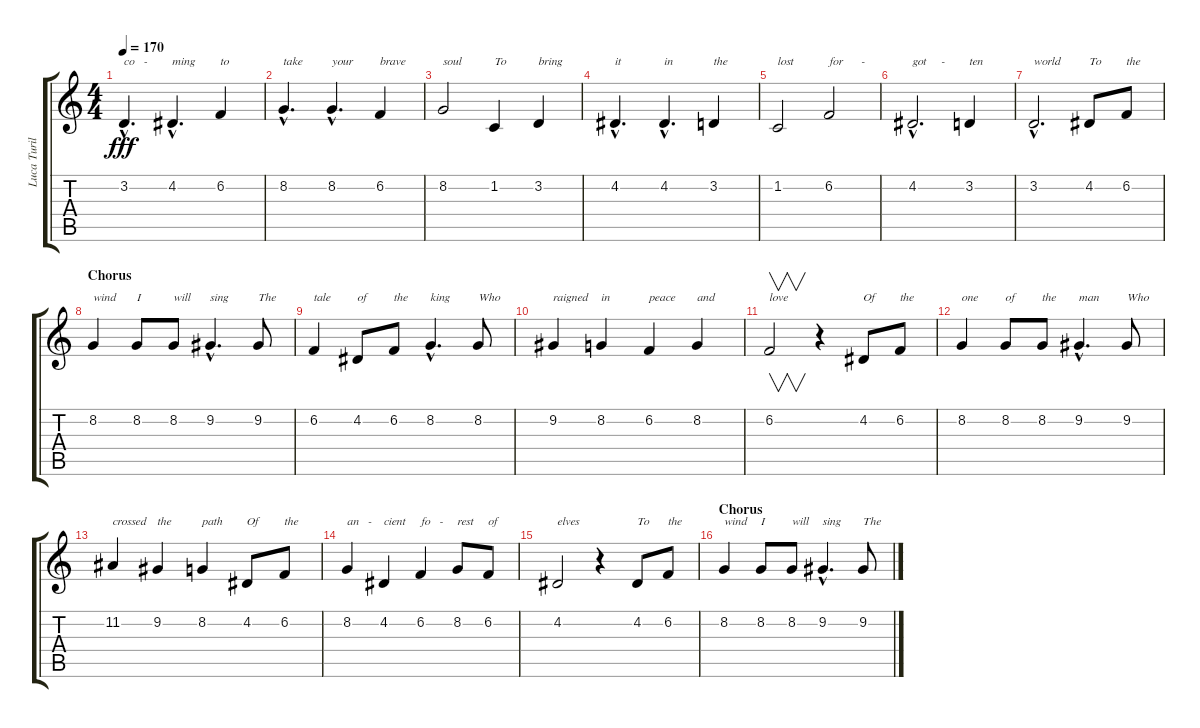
\track ("Luca Turilli" "Luca Turil") {instrument cello}
\staff {score tabs}
\tuning (E4 B3 G3 D3 A2 E2) {hide}
\ts (4 4)
\tempo 170
\clef g2
\ks c
3.2{hac}.4{d txt "co   -" dy fff} 4.2{hac}.4{d txt "ming"} 6.2.4{txt "to"} |
8.2{hac}.4{d txt "take"} 8.2{hac}.4{d txt "your"} 6.2.4{txt "brave"} |
8.2.2{txt "soul"} 1.2.4{txt "To"} 3.2.4{txt "bring"} |
4.2{hac}.4{d txt "it"} 4.2{hac}.4{d txt "in"} 3.2.4{txt "the"} |
1.2.2{txt "lost"} 6.2.2{txt "for      -"} |
4.2{hac}.2{d txt "got     -"} 3.2.4{txt "ten"} |
3.2{hac}.2{d txt "world"} 4.2.8{txt "To"} 6.2.8{txt "the"} |
\section ("" "Chorus")
8.2.4{txt "wind"} 8.2.8{txt "I"} 8.2.8{txt "will"} 9.2{hac}.4{d txt "sing"} 9.2.8{txt "The"} |
6.2.4{txt "tale"} 4.2.8{txt "of"} 6.2.8{txt "the"} 8.2{hac}.4{d txt "king"} 8.2.8{txt "Who"} |
9.2.4{txt "raigned"} 8.2.4{txt "in"} 6.2.4{txt "peace"} 8.2.4{txt "and"} |
6.2.2{v txt "love"} r.4 4.2.8{txt "Of"} 6.2.8{txt "the"} |
8.2.4{txt "one"} 8.2.8{txt "of"} 8.2.8{txt "the"} 9.2{hac}.4{d txt "man"} 9.2.8{txt "Who"} |
11.2.4{txt "crossed"} 9.2.4{txt "the"} 8.2.4{txt "path"} 4.2.8{txt "Of"} 6.2.8{txt "the"} |
8.2.4{txt "an   -"} 4.2.4{txt "cient"} 6.2.4{txt "fo   -"} 8.2.8{txt "rest"} 6.2.8{txt "of"} |
4.2.2{txt "elves"} r.4 4.2.8{txt "To"} 6.2.8{txt "the"} |
\section ("" "Chorus")
8.2.4{txt "wind"} 8.2.8{txt "I"} 8.2.8{txt "will"} 9.2{hac}.4{d txt "sing"} 9.2.8{txt "The"}
